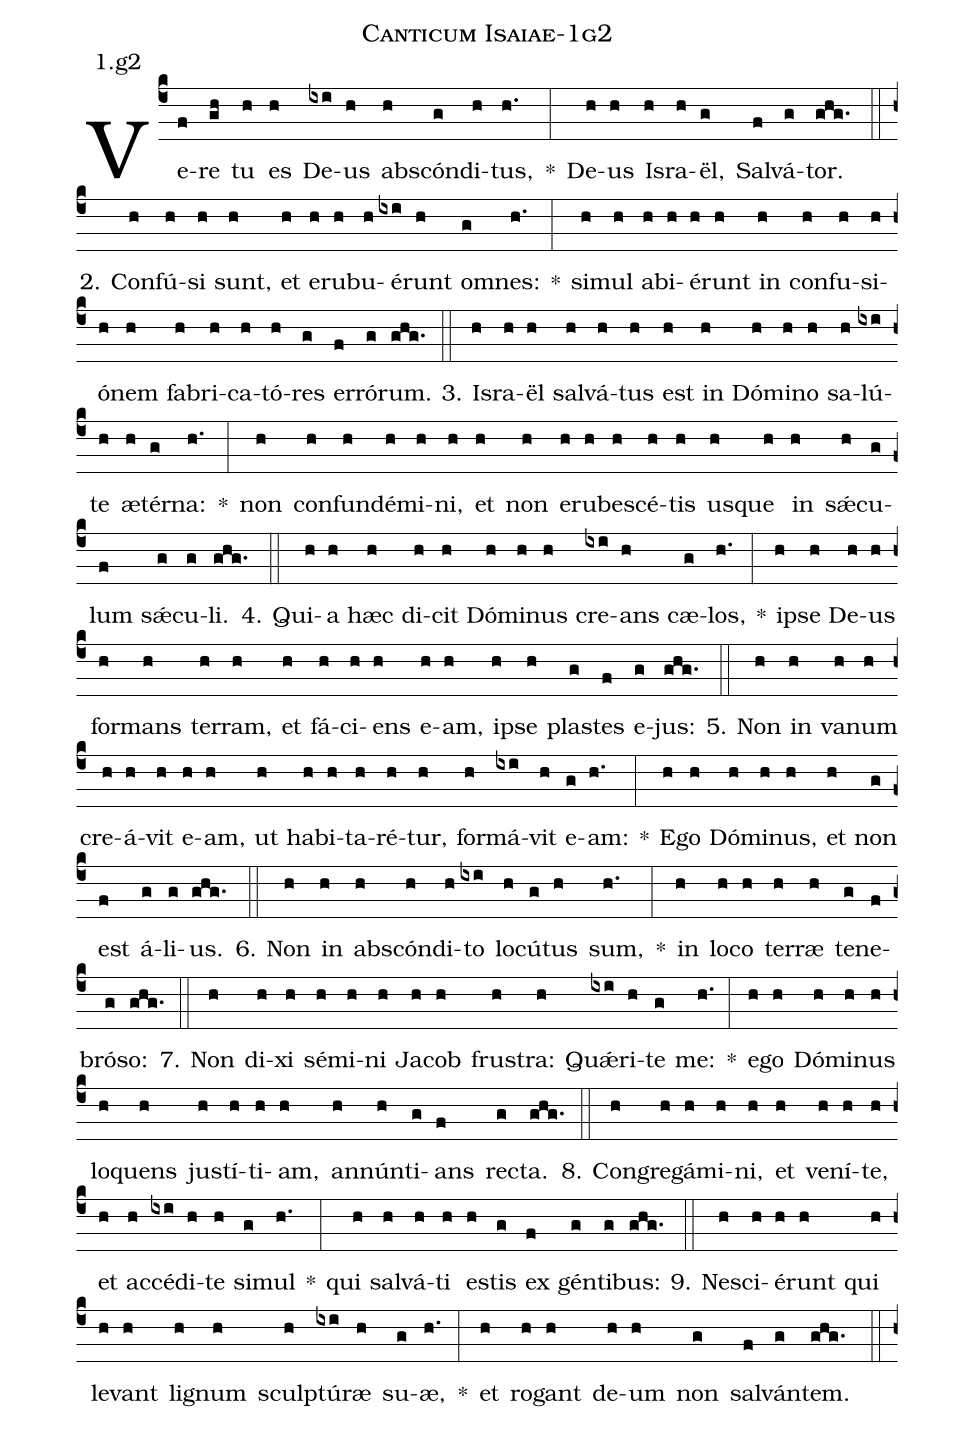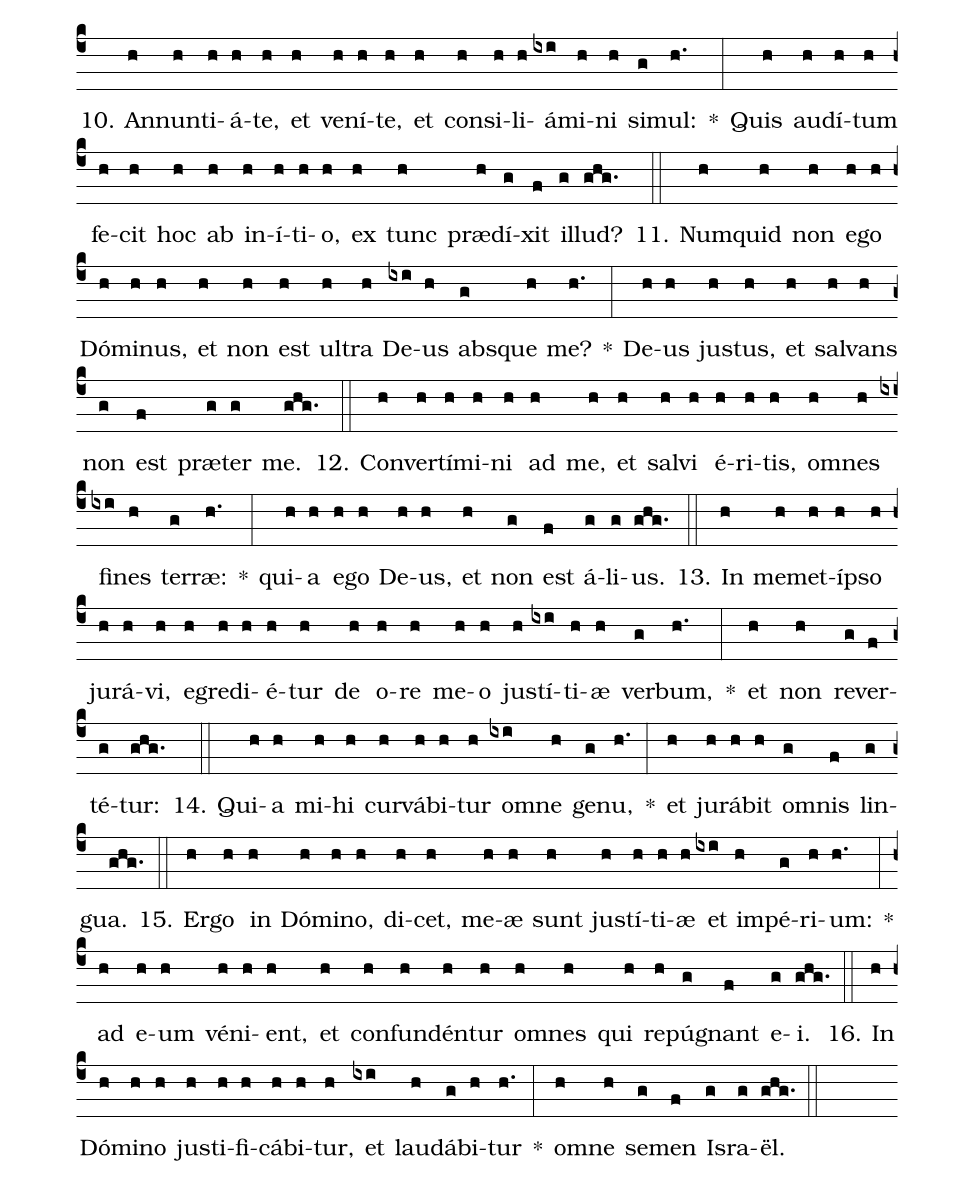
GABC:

name: Canticum Isaiae-1g2;
annotation: 1.g2;
%%
(c4)Ve(f)re(gh) tu(h) es(h) De(ixi)us(h) abs(h)cón(g)di(h)tus,(h.) *(:) De(h)us(h) Is(h)ra(h)ël,(g) Sal(f)vá(g)tor.(ghg.) (::)
2. Con(h)fú(h)si(h) sunt,(h) et(h) e(h)ru(h)bu(h)é(ixi)runt(h) om(g)nes:(h.) *(:) si(h)mul(h) ab(h)i(h)é(h)runt(h) in(h) con(h)fu(h)si(h)ó(h)nem(h) fa(h)bri(h)ca(h)tó(h)res(g) er(f)ró(g)rum.(ghg.) (::)
3. Is(h)ra(h)ël(h) sal(h)vá(h)tus(h) est(h) in(h) Dó(h)mi(h)no(h) sa(h)lú(ixi)te(h) æ(h)tér(g)na:(h.) *(:) non(h) con(h)fun(h)dé(h)mi(h)ni,(h) et(h) non(h) e(h)ru(h)be(h)scé(h)tis(h) us(h)que(h) in(h) sǽ(h)cu(g)lum(f) sǽ(g)cu(g)li.(ghg.) (::)
4. Qui(h)a(h) hæc(h) di(h)cit(h) Dó(h)mi(h)nus(h) cre(ixi)ans(h) cæ(g)los,(h.) *(:) ip(h)se(h) De(h)us(h) for(h)mans(h) ter(h)ram,(h) et(h) fá(h)ci(h)ens(h) e(h)am,(h) ip(h)se(h) plas(g)tes(f) e(g)jus:(ghg.) (::)
5. Non(h) in(h) va(h)num(h) cre(h)á(h)vit(h) e(h)am,(h) ut(h) ha(h)bi(h)ta(h)ré(h)tur,(h) for(h)má(ixi)vit(h) e(g)am:(h.) *(:) E(h)go(h) Dó(h)mi(h)nus,(h) et(h) non(g) est(f) á(g)li(g)us.(ghg.) (::)
6. Non(h) in(h) abs(h)cón(h)di(h)to(ixi) lo(h)cú(g)tus(h) sum,(h.) *(:) in(h) lo(h)co(h) ter(h)ræ(h) te(g)ne(f)bró(g)so:(ghg.) (::)
7. Non(h) di(h)xi(h) sé(h)mi(h)ni(h) Ja(h)cob(h) frus(h)tra:(h) Quǽ(ixi)ri(h)te(g) me:(h.) *(:) e(h)go(h) Dó(h)mi(h)nus(h) lo(h)quens(h) jus(h)tí(h)ti(h)am,(h) an(h)nún(h)ti(g)ans(f) rec(g)ta.(ghg.) (::)
8. Con(h)gre(h)gá(h)mi(h)ni,(h) et(h) ve(h)ní(h)te,(h) et(h) ac(h)cé(ixi)di(h)te(h) si(g)mul(h.) *(:) qui(h) sal(h)vá(h)ti(h) es(h)tis(g) ex(f) gén(g)ti(g)bus:(ghg.) (::)
9. Ne(h)sci(h)é(h)runt(h) qui(h) le(h)vant(h) li(h)gnum(h) sculp(h)tú(ixi)ræ(h) su(g)æ,(h.) *(:) et(h) ro(h)gant(h) de(h)um(h) non(g) sal(f)ván(g)tem.(ghg.) (::)
10. An(h)nun(h)ti(h)á(h)te,(h) et(h) ve(h)ní(h)te,(h) et(h) con(h)si(h)li(h)á(ixi)mi(h)ni(h) si(g)mul:(h.) *(:) Quis(h) au(h)dí(h)tum(h) fe(h)cit(h) hoc(h) ab(h) in(h)í(h)ti(h)o,(h) ex(h) tunc(h) præ(h)dí(g)xit(f) il(g)lud?(ghg.) (::)
11. Num(h)quid(h) non(h) e(h)go(h) Dó(h)mi(h)nus,(h) et(h) non(h) est(h) ul(h)tra(h) De(ixi)us(h) abs(g)que(h) me?(h.) *(:) De(h)us(h) jus(h)tus,(h) et(h) sal(h)vans(h) non(g) est(f) præ(g)ter(g) me.(ghg.) (::)
12. Con(h)ver(h)tí(h)mi(h)ni(h) ad(h) me,(h) et(h) sal(h)vi(h) é(h)ri(h)tis,(h) om(h)nes(h) fi(ixi)nes(h) ter(g)ræ:(h.) *(:) qui(h)a(h) e(h)go(h) De(h)us,(h) et(h) non(g) est(f) á(g)li(g)us.(ghg.) (::)
13. In(h) me(h)met(h)íp(h)so(h) ju(h)rá(h)vi,(h) e(h)gre(h)di(h)é(h)tur(h) de(h) o(h)re(h) me(h)o(h) jus(h)tí(ixi)ti(h)æ(h) ver(g)bum,(h.) *(:) et(h) non(h) re(g)ver(f)té(g)tur:(ghg.) (::)
14. Qui(h)a(h) mi(h)hi(h) cur(h)vá(h)bi(h)tur(h) om(ixi)ne(h) ge(g)nu,(h.) *(:) et(h) ju(h)rá(h)bit(h) om(g)nis(f) lin(g)gua.(ghg.) (::)
15. Er(h)go(h) in(h) Dó(h)mi(h)no,(h) di(h)cet,(h) me(h)æ(h) sunt(h) jus(h)tí(h)ti(h)æ(h) et(ixi) im(h)pé(g)ri(h)um:(h.) *(:) ad(h) e(h)um(h) vé(h)ni(h)ent,(h) et(h) con(h)fun(h)dén(h)tur(h) om(h)nes(h) qui(h) re(h)pú(g)gnant(f) e(g)i.(ghg.) (::)
16. In(h) Dó(h)mi(h)no(h) jus(h)ti(h)fi(h)cá(h)bi(h)tur,(h) et(ixi) lau(h)dá(g)bi(h)tur(h.) *(:) om(h)ne(h) se(g)men(f) Is(g)ra(g)ël.(ghg.) (::)
